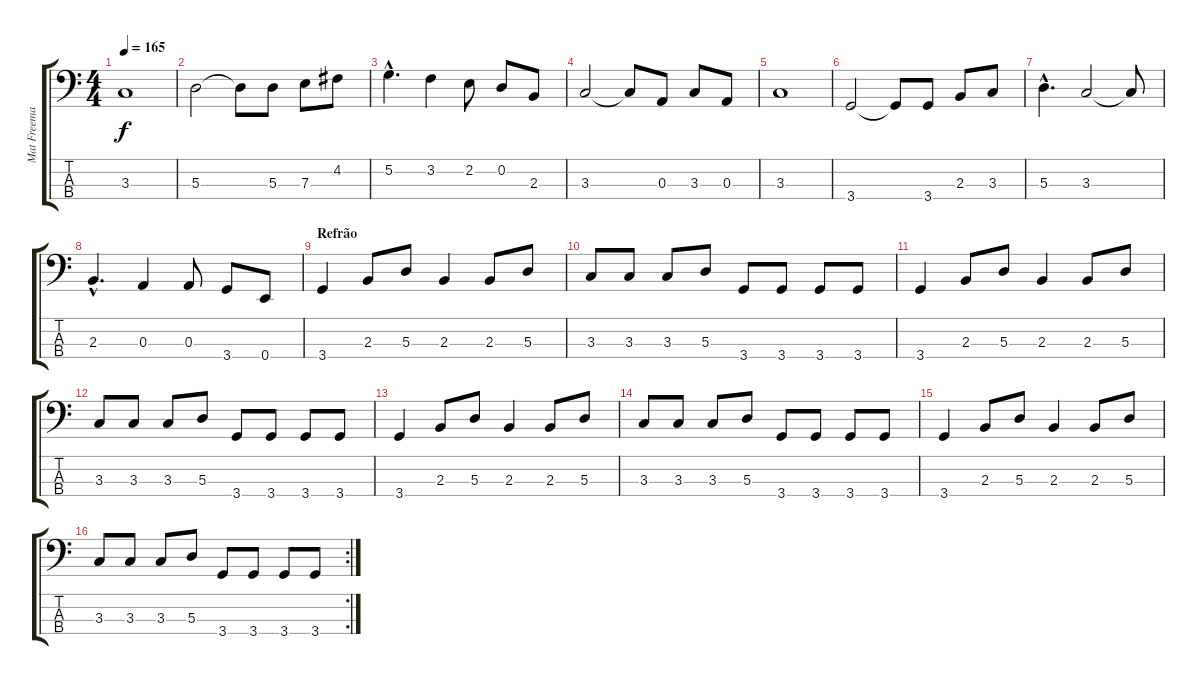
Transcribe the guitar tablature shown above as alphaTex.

\track ("Mat Freeman" "Mat Freema") {instrument electricbasspick}
\staff {score tabs}
\tuning (G2 D2 A1 E1) {hide}
\ts (4 4)
\tempo 165
\clef f4
\ks c
3.3.1{dy f} |
5.3.2 5.3{t}.8 5.3.8 7.3.8 4.2.8 |
5.2{hac}.4{d} 3.2.4 2.2.8 0.2.8 2.3.8 |
3.3.2 3.3{t}.8 0.3.8 3.3.8 0.3.8 |
3.3.1 |
3.4.2 3.4{t}.8 3.4.8 2.3.8 3.3.8 |
5.3{hac}.4{d} 3.3.2 3.3{t}.8 |
2.3{hac}.4{d} 0.3.4 0.3.8 3.4.8 0.4.8 |
\section ("" "Refrão")
3.4.4 2.3.8 5.3.8 2.3.4 2.3.8 5.3.8 |
3.3.8 3.3.8 3.3.8 5.3.8 3.4.8 3.4.8 3.4.8 3.4.8 |
3.4.4 2.3.8 5.3.8 2.3.4 2.3.8 5.3.8 |
3.3.8 3.3.8 3.3.8 5.3.8 3.4.8 3.4.8 3.4.8 3.4.8 |
3.4.4 2.3.8 5.3.8 2.3.4 2.3.8 5.3.8 |
3.3.8 3.3.8 3.3.8 5.3.8 3.4.8 3.4.8 3.4.8 3.4.8 |
3.4.4 2.3.8 5.3.8 2.3.4 2.3.8 5.3.8 |
\rc 2
3.3.8 3.3.8 3.3.8 5.3.8 3.4.8 3.4.8 3.4.8 3.4.8
